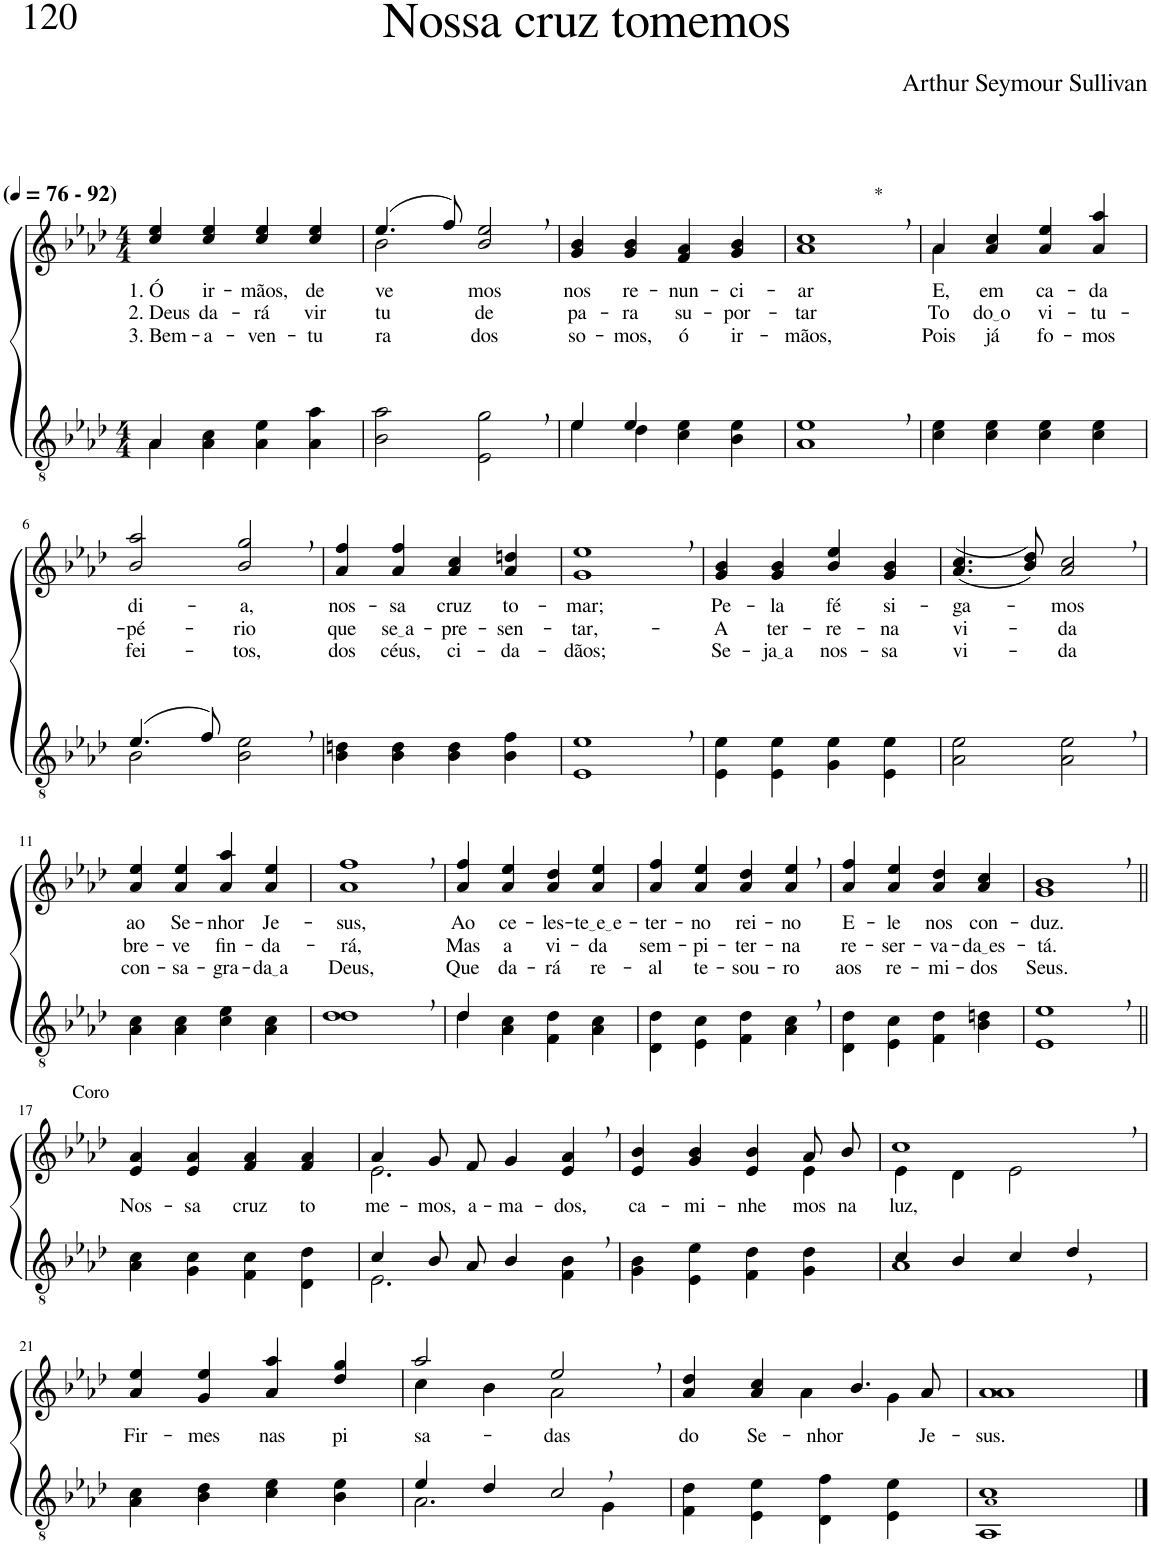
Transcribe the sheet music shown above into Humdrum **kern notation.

**kern	**kern	**text	**text	**text
*part2	*part1	*part1	*part1	*part1
*staff2	*staff1	*staff1	*staff1	*staff1
*I"Parte III e IV	*I"Parte I e II	*	*	*
*clefGv2	*clefG2	*	*	*
*Trd3c5	*Trd3c5	*	*	*
*k[b-e-a-d-]	*k[b-e-a-d-]	*	*	*
*M4/4	*M4/4	*	*	*
*MM76	*MM76	*	*	*
=1	=1	=1	=1	=1
*^	*	*	*	*
!	!	!LO:TX:a:B:t=(	!	!	!
!	!	!LO:TX:a:B:t=- 92)	!	!	!
!	!	!	!LO:LY:b	!LO:LY:b	!LO:LY:b
4A-\	4A-/	4cc/ 4ee-/	1. Ó	2. Deus	3. Bem-
!	!	!	!LO:LY:b	!LO:LY:b	!LO:LY:b
4A-\ 4c\	2.ryy	4cc/ 4ee-/	ir-	da-	-a-
!	!	!	!LO:LY:b	!LO:LY:b	!LO:LY:b
4A-\ 4e-\	.	4cc/ 4ee-/	-mãos,	-rá	-ven-
!	!	!	!LO:LY:b	!LO:LY:b	!LO:LY:b
4A-\ 4a-\	.	4cc/ 4ee-/	de-	vir-	-tu-
*v	*v	*	*	*	*
=2	=2	=2	=2	=2
*	*^	*	*	*
!	!	!	!LO:LY:b	!LO:LY:b	!LO:LY:b
2B-\ 2a-\	(4.ee-/	2b-\	-ve-	-tu-	-ra-
.	8ff/)	.	.	.	.
!	!	!	!LO:LY:b	!LO:LY:b	!LO:LY:b
2E-\, 2g\,	2b-/, 2ee-/,	2ryy	-mos	-de	-dos
=3	=3	=3	=3	=3	=3
*^	*	*	*	*	*
!	!	!	!	!LO:LY:b	!LO:LY:b	!LO:LY:b
*	*	*v	*v	*	*	*
4e-/	4e-\	4g/ 4b-/	nos	pa-	so-
!	!	!	!LO:LY:b	!LO:LY:b	!LO:LY:b
4e-/	4d-\	4g/ 4b-/	re-	-ra	-mos,
!	!	!	!LO:LY:b	!LO:LY:b	!LO:LY:b
2ryy	4c\ 4e-\	4f/ 4a-/	-nun-	su-	ó
!	!	!	!LO:LY:b	!LO:LY:b	!LO:LY:b
.	4B-\ 4e-\	4g/ 4b-/	-ci-	-por-	ir-
=4	=4	=4	=4	=4	=4
!	!	!LO:TX:a:t=*	!	!	!
!	!	!	!LO:LY:b	!LO:LY:b	!LO:LY:b
*v	*v	*	*	*	*
1A-, 1e-,	1a-, 1cc,	-ar	-tar	-mãos,
=5	=5	=5	=5	=5
*	*^	*	*	*
!	!	!	!LO:LY:b	!LO:LY:b	!LO:LY:b
4c\ 4e-\	4a-/	4a-\	E,	To-	Pois
!	!	!	!LO:LY:b	!LO:LY:b	!LO:LY:b
4c\ 4e-\	4a-/ 4cc/	2.ryy	em	do o	já
!	!	!	!LO:LY:b	!LO:LY:b	!LO:LY:b
4c\ 4e-\	4a-/ 4ee-/	.	ca-	vi-	fo-
!	!	!	!LO:LY:b	!LO:LY:b	!LO:LY:b
4c\ 4e-\	4a-/ 4aa-/	.	-da	-tu-	-mos
*	*v	*v	*	*	*
!!LO:LB:g=z
=6	=6	=6	=6	=6
*^	*	*	*	*
!	!	!	!LO:LY:b	!LO:LY:b	!LO:LY:b
(4.e-/	2B-\	2b-/ 2aa-/	di-	-pé-	fei-
8f/)	.	.	.	.	.
!	!	!	!LO:LY:b	!LO:LY:b	!LO:LY:b
2ryy	2B-\ 2e-\	2b-/, 2gg/,	-a,	-rio	-tos,
=7	=7	=7	=7	=7	=7
!	!	!	!LO:LY:b	!LO:LY:b	!LO:LY:b
*v	*v	*	*	*	*
4B-\ 4dn\	4a-/ 4ff/	nos-	que	dos
!	!	!LO:LY:b	!LO:LY:b	!LO:LY:b
4B-\ 4d\	4a-/ 4ff/	-sa	se a	céus,
!	!	!LO:LY:b	!LO:LY:b	!LO:LY:b
4B-\ 4d\	4a-/ 4cc/	cruz	-pre-	ci-
!	!	!LO:LY:b	!LO:LY:b	!LO:LY:b
4B-\ 4f\	4a-/ 4ddn/	to-	-sen-	-da-
=8	=8	=8	=8	=8
!	!	!LO:LY:b	!LO:LY:b	!LO:LY:b
1E-, 1e-,	1g, 1ee-,	-mar;	-tar,-	-dãos;
=9	=9	=9	=9	=9
!	!	!LO:LY:b	!LO:LY:b	!LO:LY:b
4E-\ 4e-\	4g/ 4b-/	Pe-	-A	Se-
!	!	!LO:LY:b	!LO:LY:b	!LO:LY:b
4E-\ 4e-\	4g/ 4b-/	-la	ter-	ja a
!	!	!LO:LY:b	!LO:LY:b	!LO:LY:b
4G\ 4e-\	4b-/ 4ee-/	fé	-re-	-nos-
!	!	!LO:LY:b	!LO:LY:b	!LO:LY:b
4E-\ 4e-\	4g/ 4b-/	si-	-na	-sa
=10	=10	=10	=10	=10
!	!	!LO:LY:b	!LO:LY:b	!LO:LY:b
2A-\ 2e-\	((4.a-/ 4.cc/	-ga-	vi-	vi-
.	8b-/ 8dd-/))	.	.	.
!	!	!LO:LY:b	!LO:LY:b	!LO:LY:b
2A-\, 2e-\,	2a-/, 2cc/,	-mos	-da	-da
!!LO:LB:g=z
=11	=11	=11	=11	=11
!	!	!LO:LY:b	!LO:LY:b	!LO:LY:b
4A-\ 4c\	4a-/ 4ee-/	ao	bre-	con-
!	!	!LO:LY:b	!LO:LY:b	!LO:LY:b
4A-\ 4c\	4a-/ 4ee-/	Se-	-ve	-sa-
!	!	!LO:LY:b	!LO:LY:b	!LO:LY:b
4c\ 4e-\	4a-/ 4aa-/	-nhor	fin-	-gra-
!	!	!LO:LY:b	!LO:LY:b	!LO:LY:b
4A-\ 4c\	4a-/ 4ee-/	Je-	-da-	da a
=12	=12	=12	=12	=12
!	!	!LO:LY:b	!LO:LY:b	!LO:LY:b
1d-, 1d-,	1a-, 1ff,	-sus,	-rá,	Deus,
=13	=13	=13	=13	=13
*^	*	*	*	*
!	!	!	!LO:LY:b	!LO:LY:b	!LO:LY:b
4d-/	4d-\	4a-/ 4ff/	Ao	Mas	Que
!	!	!	!LO:LY:b	!LO:LY:b	!LO:LY:b
2.ryy	4A-\ 4c\	4a-/ 4ee-/	ce-	a	da-
!	!	!	!LO:LY:b	!LO:LY:b	!LO:LY:b
.	4F\ 4d-\	4a-/ 4dd-/	-les-	vi-	-rá
!	!	!	!LO:LY:b	!LO:LY:b	!LO:LY:b
.	4A-\ 4c\	4a-/ 4ee-/	te e e	-da	re-
=14	=14	=14	=14	=14	=14
!	!	!	!LO:LY:b	!LO:LY:b	!LO:LY:b
*v	*v	*	*	*	*
4D-\ 4d-\	4a-/ 4ff/	-ter-	sem-	-al
!	!	!LO:LY:b	!LO:LY:b	!LO:LY:b
4E-\ 4c\	4a-/ 4ee-/	-no	-pi-	te-
!	!	!LO:LY:b	!LO:LY:b	!LO:LY:b
4F\ 4d-\	4a-/ 4dd-/	rei-	-ter-	-sou-
!	!	!LO:LY:b	!LO:LY:b	!LO:LY:b
4A-\, 4c\,	4a-/, 4ee-/,	-no	-na	-ro
=15	=15	=15	=15	=15
!	!	!LO:LY:b	!LO:LY:b	!LO:LY:b
4D-\ 4d-\	4a-/ 4ff/	E-	re-	aos
!	!	!LO:LY:b	!LO:LY:b	!LO:LY:b
4E-\ 4c\	4a-/ 4ee-/	-le	-ser-	re-
!	!	!LO:LY:b	!LO:LY:b	!LO:LY:b
4F\ 4d-\	4a-/ 4dd-/	nos	-va-	-mi-
!	!	!LO:LY:b	!LO:LY:b	!LO:LY:b
4B-\ 4dn\	4a-/ 4cc/	con-	da es	-dos
=16	=16	=16	=16	=16
!	!	!LO:LY:b	!LO:LY:b	!LO:LY:b
1E-, 1e-,	1g, 1b-,	-duz.	-tá.	Seus.
!!LO:LB:g=z
=17||	=17||	=17||	=17||	=17||
!	!LO:TX:a:t=Coro	!	!	!
!	!	!LO:LY:b	!	!
4A-\ 4c\	4e-/ 4a-/	Nos-	.	.
!	!	!LO:LY:b	!	!
4G\ 4c\	4e-/ 4a-/	-sa	.	.
!	!	!LO:LY:b	!	!
4F\ 4c\	4f/ 4a-/	cruz	.	.
!	!	!LO:LY:b	!	!
4D-\ 4d-\	4f/ 4a-/	to-	.	.
=18	=18	=18	=18	=18
*^	*^	*	*	*
!	!	!	!	!LO:LY:b	!	!
4c/	2.E-\	4a-/	2.e-\	-me-	.	.
!	!	!	!	!LO:LY:b	!	!
8B-/L	.	8g/L	.	-mos,	.	.
!	!	!	!	!LO:LY:b	!	!
8A-/J	.	8f/J	.	a-	.	.
!	!	!	!	!LO:LY:b	!	!
4B-/	.	4g/	.	-ma-	.	.
!	!	!	!	!LO:LY:b	!	!
4ryy	4F\ 4B-\	4e-/, 4a-/,	4ryy	-dos,	.	.
=19	=19	=19	=19	=19	=19	=19
!	!	!	!	!LO:LY:b	!	!
*v	*v	*	*	*	*	*
4G\ 4B-\	4e-/ 4b-/	2.ryy	ca-	.	.
!	!	!	!LO:LY:b	!	!
4E-\ 4e-\	4g/ 4b-/	.	-mi-	.	.
!	!	!	!LO:LY:b	!	!
4F\ 4d-\	4e-/ 4b-/	.	-nhe-	.	.
!	!	!	!LO:LY:b	!	!
4G\ 4d-\	8a-/L	4e-\	-mos	.	.
!	!	!	!LO:LY:b	!	!
.	8b-/J	.	na	.	.
=20	=20	=20	=20	=20	=20
*^	*	*	*	*	*
!	!	!	!	!LO:LY:b	!	!
4c/	1A-	1cc,	4e-\	luz,	.	.
4B-/	.	.	4d-\	.	.	.
4c/	.	.	2e-\	.	.	.
4d-,/	.	.	.	.	.	.
*v	*v	*	*	*	*	*
*	*v	*v	*	*	*
!!LO:LB:g=z
=21	=21	=21	=21	=21
!	!	!LO:LY:b	!	!
4A-\ 4c\	4a-/ 4ee-/	Fir-	.	.
!	!	!LO:LY:b	!	!
4B-\ 4d-\	4g/ 4ee-/	-mes	.	.
!	!	!LO:LY:b	!	!
4c\ 4e-\	4a-/ 4aa-/	nas	.	.
!	!	!LO:LY:b	!	!
4B-\ 4e-\	4dd-/ 4gg/	pi-	.	.
=22	=22	=22	=22	=22
*^	*^	*	*	*
!	!	!	!	!LO:LY:b	!	!
4e-/	2.A-\	2aa-/	4cc\	-sa-	.	.
4d-/	.	.	4b-\	.	.	.
!	!	!	!	!LO:LY:b	!	!
2c,/	.	2ee-,/	2a-\	-das	.	.
.	4G\	.	.	.	.	.
=23	=23	=23	=23	=23	=23	=23
!	!	!	!	!LO:LY:b	!	!
*v	*v	*	*	*	*	*
4F\ 4d-\	4a-/ 4dd-/	2ryy	do	.	.
!	!	!	!LO:LY:b	!	!
4E-\ 4e-\	4a-/ 4cc/	.	Se-	.	.
!	!	!	!LO:LY:b	!	!
4D-\ 4f\	4.b-/	4a-\	-nhor	.	.
4E-\ 4e-\	.	4g\	.	.	.
!	!	!	!LO:LY:b	!	!
.	8a-/	.	Je-	.	.
*	*v	*v	*	*	*
=24	=24	=24	=24	=24
!	!	!LO:LY:b	!	!
1AA- 1A-! 1c	1a- 1a-	-sus.	.	.
==	==	==	==	==
*-	*-	*-	*-	*-
